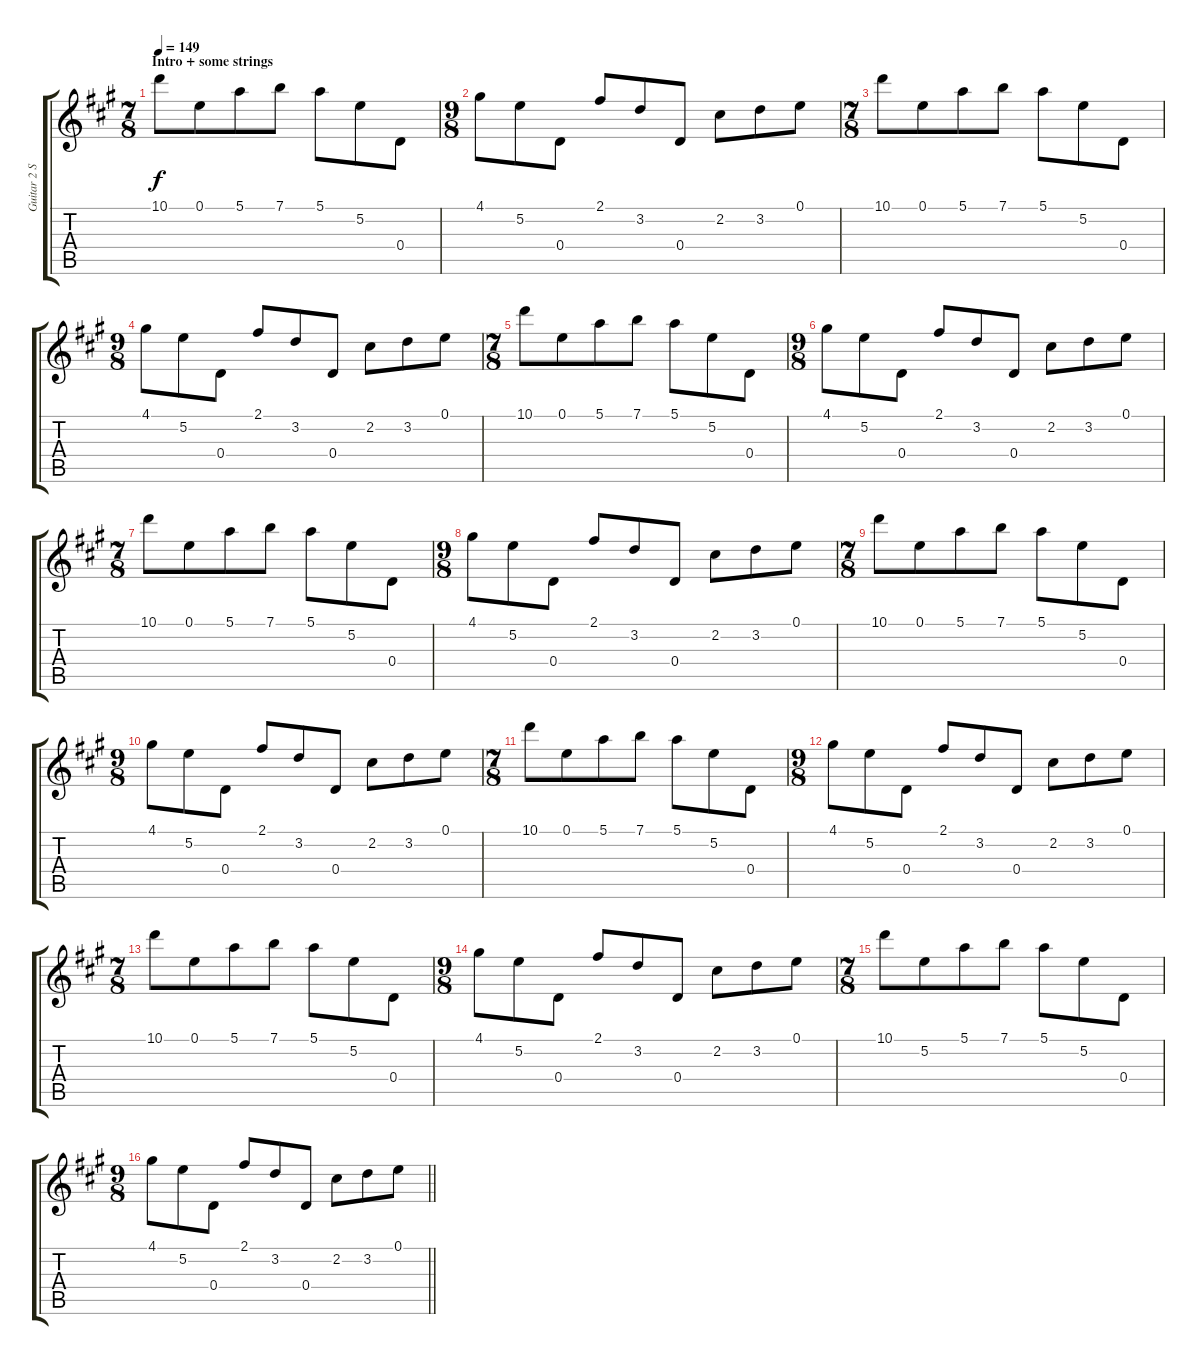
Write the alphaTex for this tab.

\track ("Guitar 2 Standard Tuning" "Guitar 2 S") {instrument electricguitarjazz}
\staff {score tabs}
\tuning (E4 B3 G3 D3 A2 E2) {hide}
\ts (7 8)
\section ("" "Intro + some strings")
\tempo 149
\clef g2
\ks a
10.1.8{dy f} 0.1.8 5.1.8 7.1.8 5.1.8 5.2.8 0.4.8 |
\ts (9 8)
4.1.8 5.2.8 0.4.8 2.1.8 3.2.8 0.4.8 2.2.8 3.2.8 0.1.8 |
\ts (7 8)
10.1.8 0.1.8 5.1.8 7.1.8 5.1.8 5.2.8 0.4.8 |
\ts (9 8)
4.1.8 5.2.8 0.4.8 2.1.8 3.2.8 0.4.8 2.2.8 3.2.8 0.1.8 |
\ts (7 8)
10.1.8 0.1.8 5.1.8 7.1.8 5.1.8 5.2.8 0.4.8 |
\ts (9 8)
4.1.8 5.2.8 0.4.8 2.1.8 3.2.8 0.4.8 2.2.8 3.2.8 0.1.8 |
\ts (7 8)
10.1.8 0.1.8 5.1.8 7.1.8 5.1.8 5.2.8 0.4.8 |
\ts (9 8)
4.1.8 5.2.8 0.4.8 2.1.8 3.2.8 0.4.8 2.2.8 3.2.8 0.1.8 |
\ts (7 8)
10.1.8 0.1.8 5.1.8 7.1.8 5.1.8 5.2.8 0.4.8 |
\ts (9 8)
4.1.8 5.2.8 0.4.8 2.1.8 3.2.8 0.4.8 2.2.8 3.2.8 0.1.8 |
\ts (7 8)
10.1.8 0.1.8 5.1.8 7.1.8 5.1.8 5.2.8 0.4.8 |
\ts (9 8)
4.1.8 5.2.8 0.4.8 2.1.8 3.2.8 0.4.8 2.2.8 3.2.8 0.1.8 |
\ts (7 8)
10.1.8 0.1.8 5.1.8 7.1.8 5.1.8 5.2.8 0.4.8 |
\ts (9 8)
4.1.8 5.2.8 0.4.8 2.1.8 3.2.8 0.4.8 2.2.8 3.2.8 0.1.8 |
\ts (7 8)
10.1.8 5.2.8 5.1.8 7.1.8 5.1.8 5.2.8 0.4.8 |
\ts (9 8)
\barLineRight lightlight
4.1.8 5.2.8 0.4.8 2.1.8 3.2.8 0.4.8 2.2.8 3.2.8 0.1.8
